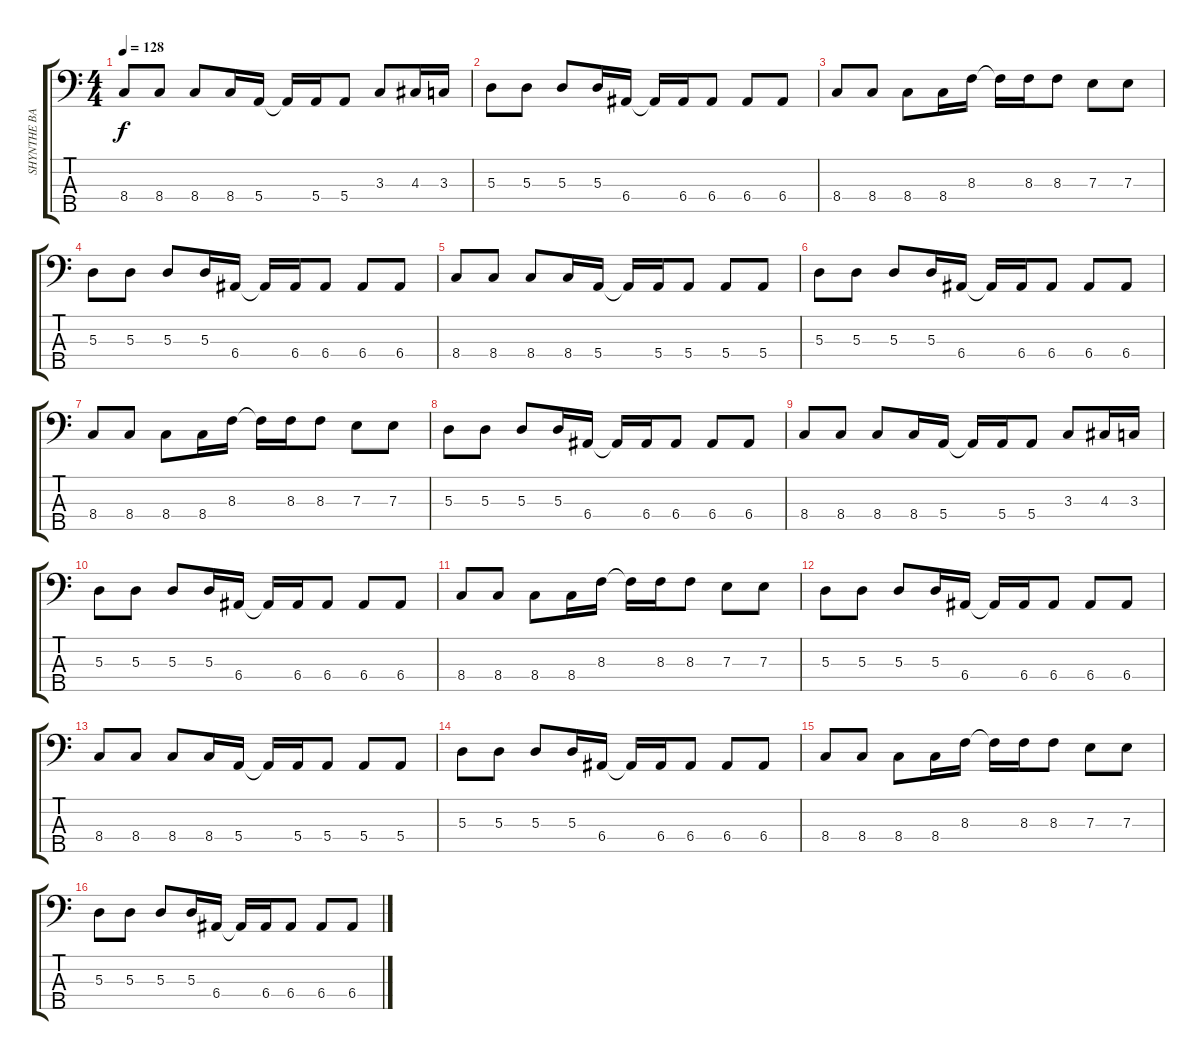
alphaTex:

\track ("SHYNTHE BASS" "SHYNTHE BA") {instrument synthbass2}
\staff {score tabs}
\tuning (G2 D2 A1 E1 B0) {hide}
\ts (4 4)
\tempo 128
\clef f4
\ks c
8.4.8{dy f} 8.4.8 8.4.8 8.4.16 5.4.16 5.4{t}.16 5.4.16 5.4.8 3.3.8 4.3.16 3.3.16 |
5.3.8 5.3.8 5.3.8 5.3.16 6.4.16 6.4{t}.16 6.4.16 6.4.8 6.4.8 6.4.8 |
8.4.8 8.4.8 8.4.8 8.4.16 8.3.16 8.3{t}.16 8.3.16 8.3.8 7.3.8 7.3.8 |
5.3.8 5.3.8 5.3.8 5.3.16 6.4.16 6.4{t}.16 6.4.16 6.4.8 6.4.8 6.4.8 |
8.4.8 8.4.8 8.4.8 8.4.16 5.4.16 5.4{t}.16 5.4.16 5.4.8 5.4.8 5.4.8 |
5.3.8 5.3.8 5.3.8 5.3.16 6.4.16 6.4{t}.16 6.4.16 6.4.8 6.4.8 6.4.8 |
8.4.8 8.4.8 8.4.8 8.4.16 8.3.16 8.3{t}.16 8.3.16 8.3.8 7.3.8 7.3.8 |
5.3.8 5.3.8 5.3.8 5.3.16 6.4.16 6.4{t}.16 6.4.16 6.4.8 6.4.8 6.4.8 |
8.4.8 8.4.8 8.4.8 8.4.16 5.4.16 5.4{t}.16 5.4.16 5.4.8 3.3.8 4.3.16 3.3.16 |
5.3.8 5.3.8 5.3.8 5.3.16 6.4.16 6.4{t}.16 6.4.16 6.4.8 6.4.8 6.4.8 |
8.4.8 8.4.8 8.4.8 8.4.16 8.3.16 8.3{t}.16 8.3.16 8.3.8 7.3.8 7.3.8 |
5.3.8 5.3.8 5.3.8 5.3.16 6.4.16 6.4{t}.16 6.4.16 6.4.8 6.4.8 6.4.8 |
8.4.8 8.4.8 8.4.8 8.4.16 5.4.16 5.4{t}.16 5.4.16 5.4.8 5.4.8 5.4.8 |
5.3.8 5.3.8 5.3.8 5.3.16 6.4.16 6.4{t}.16 6.4.16 6.4.8 6.4.8 6.4.8 |
8.4.8 8.4.8 8.4.8 8.4.16 8.3.16 8.3{t}.16 8.3.16 8.3.8 7.3.8 7.3.8 |
5.3.8 5.3.8 5.3.8 5.3.16 6.4.16 6.4{t}.16 6.4.16 6.4.8 6.4.8 6.4.8
